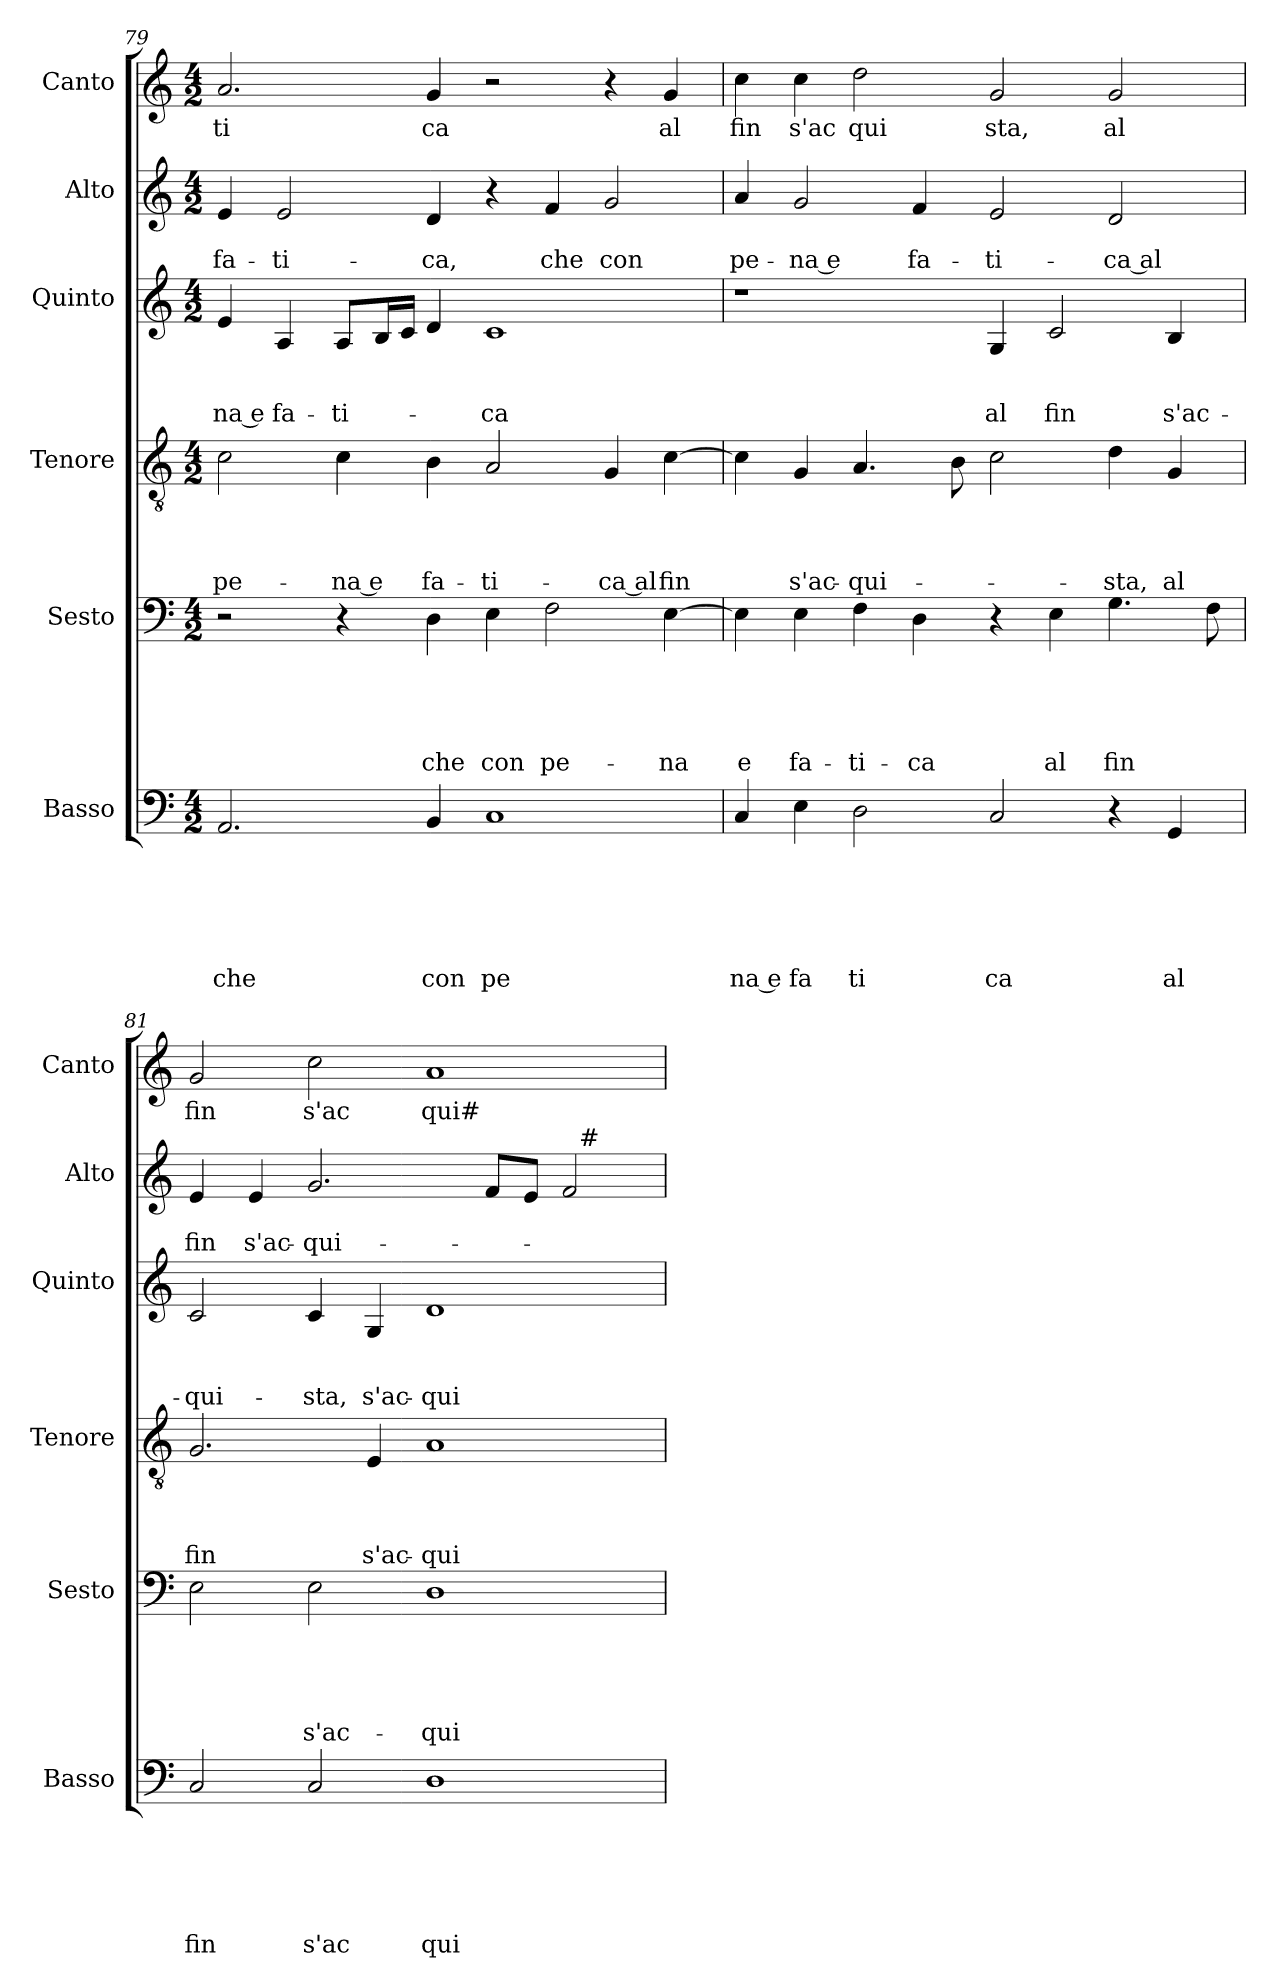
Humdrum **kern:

**kern	**text	**text	**text	**text	**text	**text	**kern	**text	**text	**text	**text	**text	**kern	**text	**text	**text	**text	**kern	**text	**text	**text	**kern	**text	**text	**kern	**text
*part6	*part6	*part6	*part6	*part6	*part6	*part6	*part5	*part5	*part5	*part5	*part5	*part5	*part4	*part4	*part4	*part4	*part4	*part3	*part3	*part3	*part3	*part2	*part2	*part2	*part1	*part1
*staff6	*staff6	*staff6	*staff6	*staff6	*staff6	*staff6	*staff5	*staff5	*staff5	*staff5	*staff5	*staff5	*staff4	*staff4	*staff4	*staff4	*staff4	*staff3	*staff3	*staff3	*staff3	*staff2	*staff2	*staff2	*staff1	*staff1
*I"Basso	*	*	*	*	*	*	*I"Sesto	*	*	*	*	*	*I"Tenore	*	*	*	*	*I"Quinto	*	*	*	*I"Alto	*	*	*I"Canto	*
*I'Basso	*	*	*	*	*	*	*I'Sesto	*	*	*	*	*	*I'Tenore	*	*	*	*	*I'Quinto	*	*	*	*I'Alto	*	*	*I'Canto	*
*clefF4	*	*	*	*	*	*	*clefF4	*	*	*	*	*	*clefGv2	*	*	*	*	*clefG2	*	*	*	*clefG2	*	*	*clefG2	*
*k[]	*	*	*	*	*	*	*k[]	*	*	*	*	*	*k[]	*	*	*	*	*k[]	*	*	*	*k[]	*	*	*k[]	*
*C:	*	*	*	*	*	*	*C:	*	*	*	*	*	*C:	*	*	*	*	*C:	*	*	*	*C:	*	*	*C:	*
*M4/2	*	*	*	*	*	*	*M4/2	*	*	*	*	*	*M4/2	*	*	*	*	*M4/2	*	*	*	*M4/2	*	*	*M4/2	*
=79	=79	=79	=79	=79	=79	=79	=79	=79	=79	=79	=79	=79	=79	=79	=79	=79	=79	=79	=79	=79	=79	=79	=79	=79	=79	=79
!	!	!	!	!	!	!LO:LY:b	!	!	!	!	!	!	!	!	!	!	!LO:LY:b	!	!	!	!LO:LY:b:rj	!	!	!LO:LY:b	!	!LO:LY:b
2.AA/	.	.	.	.	.	che	2r	.	.	.	.	.	2c\	.	.	.	pe-	4e/	.	.	-na e	4e/	.	fa-	2.a/	ti
!	!	!	!	!	!	!	!	!	!	!	!	!	!	!	!	!	!	!	!	!	!LO:LY:b	!	!	!LO:LY:b	!	!
.	.	.	.	.	.	.	.	.	.	.	.	.	.	.	.	.	.	4A/	.	.	fa-	2e/	.	-ti-	.	.
!	!	!	!	!	!	!	!	!	!	!	!	!	!	!	!	!	!LO:LY:b:rj	!	!	!	!LO:LY:b	!	!	!	!	!
.	.	.	.	.	.	.	4r	.	.	.	.	.	4c\	.	.	.	-na e	8A/L	.	.	-ti-	.	.	.	.	.
.	.	.	.	.	.	.	.	.	.	.	.	.	.	.	.	.	.	16B/L	.	.	.	.	.	.	.	.
.	.	.	.	.	.	.	.	.	.	.	.	.	.	.	.	.	.	16c/JJ	.	.	.	.	.	.	.	.
!	!	!	!	!	!	!LO:LY:b	!	!	!	!	!	!LO:LY:b	!	!	!	!	!LO:LY:b	!	!	!	!	!	!	!LO:LY:b	!	!LO:LY:b
4BB/	.	.	.	.	.	con	4D\	.	.	.	.	che	4B\	.	.	.	fa-	4d/	.	.	.	4d/	.	-ca,	4g/	ca
!	!	!	!	!	!	!LO:LY:b	!	!	!	!	!	!LO:LY:b	!	!	!	!	!LO:LY:b	!	!	!	!LO:LY:b	!	!	!	!	!
1C	.	.	.	.	.	pe	4E\	.	.	.	.	con	2A/	.	.	.	-ti-	1c	.	.	-ca	4r	.	.	2r	.
!	!	!	!	!	!	!	!	!	!	!	!	!LO:LY:b	!	!	!	!	!	!	!	!	!	!	!	!LO:LY:b	!	!
.	.	.	.	.	.	.	2F\	.	.	.	.	pe-	.	.	.	.	.	.	.	.	.	4f/	.	che	.	.
!	!	!	!	!	!	!	!	!	!	!	!	!	!	!	!	!	!LO:LY:b:rj	!	!	!	!	!	!	!LO:LY:b	!	!
.	.	.	.	.	.	.	.	.	.	.	.	.	4G/	.	.	.	-ca al	.	.	.	.	2g/	.	con	4r	.
!	!	!	!	!	!	!	!	!	!	!	!	!LO:LY:b	!	!	!	!	!LO:LY:b	!	!	!	!	!	!	!	!	!LO:LY:b
.	.	.	.	.	.	.	[>4E\	.	.	.	.	-na	[>4c\	.	.	.	fin	.	.	.	.	.	.	.	4g/	al
=80	=80	=80	=80	=80	=80	=80	=80	=80	=80	=80	=80	=80	=80	=80	=80	=80	=80	=80	=80	=80	=80	=80	=80	=80	=80	=80
!	!	!	!	!	!	!LO:LY:b:rj	!	!	!	!	!	!LO:LY:b:rj	!	!	!	!	!	!	!	!	!	!	!	!LO:LY:b	!	!LO:LY:b
4C/	.	.	.	.	.	na e	4E\]	.	.	.	.	e	4c\]	.	.	.	.	1r	.	.	.	4a/	.	pe-	4cc\	fin
!	!	!	!	!	!	!LO:LY:b	!	!	!	!	!	!LO:LY:b	!	!	!	!	!LO:LY:b	!	!	!	!	!	!	!LO:LY:b:rj	!	!LO:LY:b
4E\	.	.	.	.	.	fa	4E\	.	.	.	.	fa-	4G/	.	.	.	s'ac-	.	.	.	.	2g/	.	-na e	4cc\	s'ac
!	!	!	!	!	!	!LO:LY:b	!	!	!	!	!	!LO:LY:b	!	!	!	!	!LO:LY:b	!	!	!	!	!	!	!	!	!LO:LY:b
2D\	.	.	.	.	.	ti	4F\	.	.	.	.	-ti-	4.A/	.	.	.	-qui-	.	.	.	.	.	.	.	2dd\	qui
!	!	!	!	!	!	!	!	!	!	!	!	!LO:LY:b	!	!	!	!	!	!	!	!	!	!	!	!LO:LY:b	!	!
.	.	.	.	.	.	.	4D\	.	.	.	.	-ca	.	.	.	.	.	.	.	.	.	4f/	.	fa-	.	.
.	.	.	.	.	.	.	.	.	.	.	.	.	8B\	.	.	.	.	.	.	.	.	.	.	.	.	.
!	!	!	!	!	!	!LO:LY:b	!	!	!	!	!	!	!	!	!	!	!	!	!	!	!LO:LY:b	!	!	!LO:LY:b	!	!LO:LY:b
2C/	.	.	.	.	.	ca	4r	.	.	.	.	.	2c\	.	.	.	.	4G/	.	.	al	2e/	.	-ti-	2g/	sta,
!	!	!	!	!	!	!	!	!	!	!	!	!LO:LY:b	!	!	!	!	!	!	!	!	!LO:LY:b	!	!	!	!	!
.	.	.	.	.	.	.	4E\	.	.	.	.	al	.	.	.	.	.	2c/	.	.	fin	.	.	.	.	.
!	!	!	!	!	!	!	!	!	!	!	!	!LO:LY:b	!	!	!	!	!LO:LY:b	!	!	!	!	!	!	!LO:LY:b:rj	!	!LO:LY:b
4r	.	.	.	.	.	.	4.G\	.	.	.	.	fin	4d\	.	.	.	-sta,	.	.	.	.	2d/	.	-ca al	2g/	al
!	!	!	!	!	!	!LO:LY:b	!	!	!	!	!	!	!	!	!	!	!LO:LY:b	!	!	!	!LO:LY:b	!	!	!	!	!
4GG/	.	.	.	.	.	al	.	.	.	.	.	.	4G/	.	.	.	al	4B/	.	.	s'ac-	.	.	.	.	.
.	.	.	.	.	.	.	8F\	.	.	.	.	.	.	.	.	.	.	.	.	.	.	.	.	.	.	.
=81	=81	=81	=81	=81	=81	=81	=81	=81	=81	=81	=81	=81	=81	=81	=81	=81	=81	=81	=81	=81	=81	=81	=81	=81	=81	=81
!	!	!	!	!	!	!LO:LY:b	!	!	!	!	!	!	!	!	!	!	!LO:LY:b	!	!	!	!LO:LY:b	!	!	!LO:LY:b	!	!LO:LY:b
*	*	*	*	*	*	*	*	*	*	*	*	*	*	*	*	*	*	*	*	*	*	*^	*	*	*	*
2C/	.	.	.	.	.	fin	2E\	.	.	.	.	.	2.G/	.	.	.	fin	2c/	.	.	-qui-	4e/	1ryy	.	fin	2g/	fin
!	!	!	!	!	!	!	!	!	!	!	!	!	!	!	!	!	!	!	!	!	!	!	!	!	!LO:LY:b	!	!
.	.	.	.	.	.	.	.	.	.	.	.	.	.	.	.	.	.	.	.	.	.	4e/	.	.	s'ac-	.	.
!	!	!	!	!	!	!LO:LY:b	!	!	!	!	!	!LO:LY:b	!	!	!	!	!	!	!	!	!LO:LY:b	!	!	!	!LO:LY:b	!	!LO:LY:b
2C/	.	.	.	.	.	s'ac	2E\	.	.	.	.	s'ac-	.	.	.	.	.	4c/	.	.	-sta,	2.g/	.	.	-qui-	2cc\	s'ac
!	!	!	!	!	!	!	!	!	!	!	!	!	!	!	!	!	!LO:LY:b	!	!	!	!LO:LY:b	!	!	!	!	!	!
.	.	.	.	.	.	.	.	.	.	.	.	.	4E/	.	.	.	s'ac-	4G/	.	.	s'ac-	.	.	.	.	.	.
!	!	!	!	!	!	!LO:LY:b	!	!	!	!	!	!LO:LY:b	!	!	!	!	!LO:LY:b	!	!	!	!LO:LY:b	!	!	!	!	!	!LO:LY:b
1D	.	.	.	.	.	qui	1D	.	.	.	.	-qui-	1A	.	.	.	-qui-	1d	.	.	-qui-	.	2ryy	.	.	1a	qui#
.	.	.	.	.	.	.	.	.	.	.	.	.	.	.	.	.	.	.	.	.	.	8f/L	.	.	.	.	.
.	.	.	.	.	.	.	.	.	.	.	.	.	.	.	.	.	.	.	.	.	.	8e/J	.	.	.	.	.
.	.	.	.	.	.	.	.	.	.	.	.	.	.	.	.	.	.	.	.	.	.	2f/	32ryy	.	.	.	.
!	!	!	!	!	!	!	!	!	!	!	!	!	!	!	!	!	!	!	!	!	!	!	!LO:TX:a:t=#	!	!	!	!
.	.	.	.	.	.	.	.	.	.	.	.	.	.	.	.	.	.	.	.	.	.	.	4...ryy	.	.	.	.
*	*	*	*	*	*	*	*	*	*	*	*	*	*	*	*	*	*	*	*	*	*	*v	*v	*	*	*	*
=	=	=	=	=	=	=	=	=	=	=	=	=	=	=	=	=	=	=	=	=	=	=	=	=	=	=
*-	*-	*-	*-	*-	*-	*-	*-	*-	*-	*-	*-	*-	*-	*-	*-	*-	*-	*-	*-	*-	*-	*-	*-	*-	*-	*-
